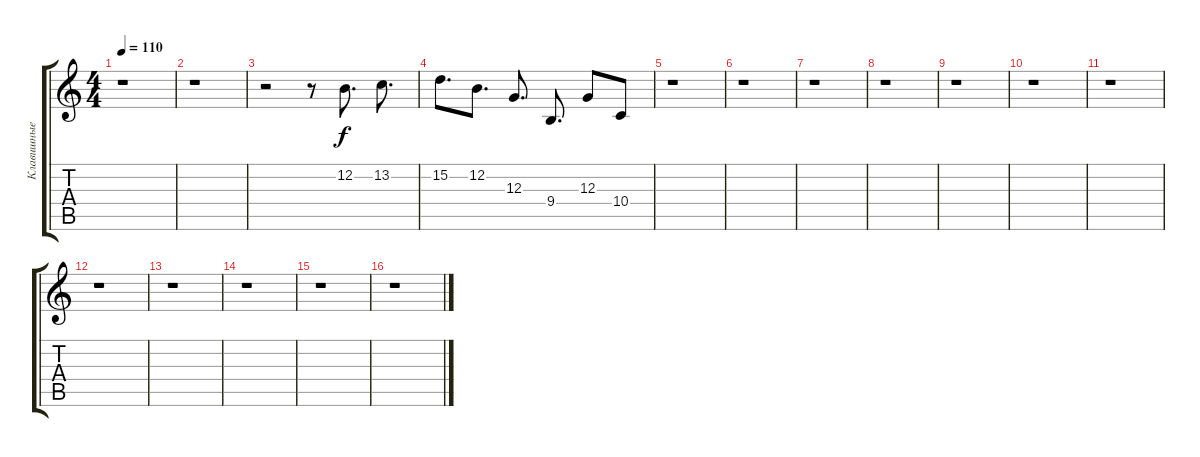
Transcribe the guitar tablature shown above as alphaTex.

\track ("Клавишные" "Клавишные") {instrument electricgrandpiano}
\staff {score tabs}
\tuning (E4 B3 G3 D3 A2 E2) {hide}
\ts (4 4)
\tempo 110
\clef g2
\ks c
r.1{dy f} |
r.1 |
r.2 r.8 12.2.8{d} 13.2.8{d} |
15.2.8{d} 12.2.8{d} 12.3.8{d} 9.4.8{d} 12.3.8 10.4.8 |
r.1 |
r.1 |
r.1 |
r.1 |
r.1 |
r.1 |
r.1 |
r.1 |
r.1 |
r.1 |
r.1 |
r.1
